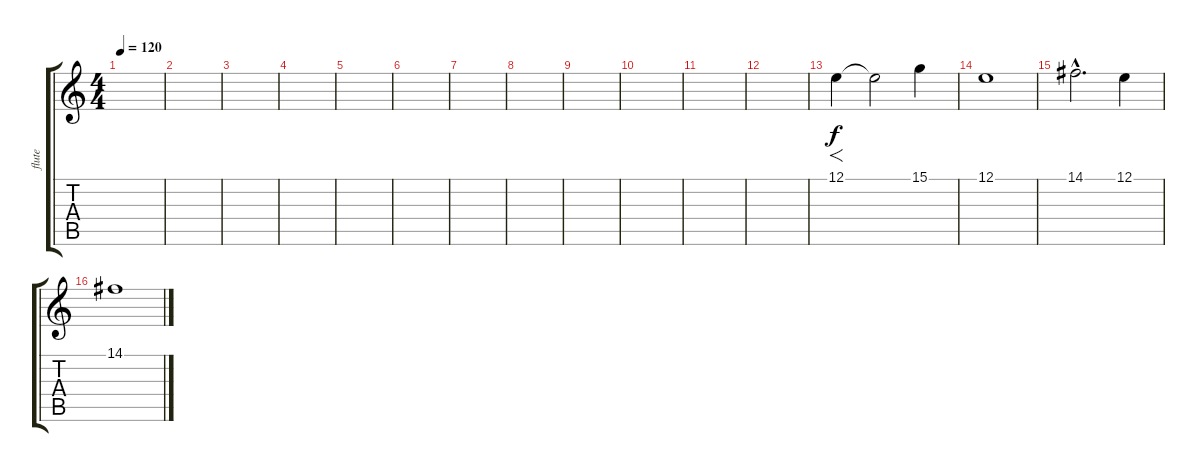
\track ("flute" "flute") {instrument flute}
\staff {score tabs}
\tuning (E4 B3 G3 D3 A2 E2) {hide}
\ts (4 4)
\tempo 120
\clef g2
\ks c
|
|
|
|
|
|
|
|
|
|
|
|
12.1.4{f} 12.1{t}.2 15.1.4 |
12.1.1 |
14.1{hac}.2{d} 12.1.4 |
14.1.1
